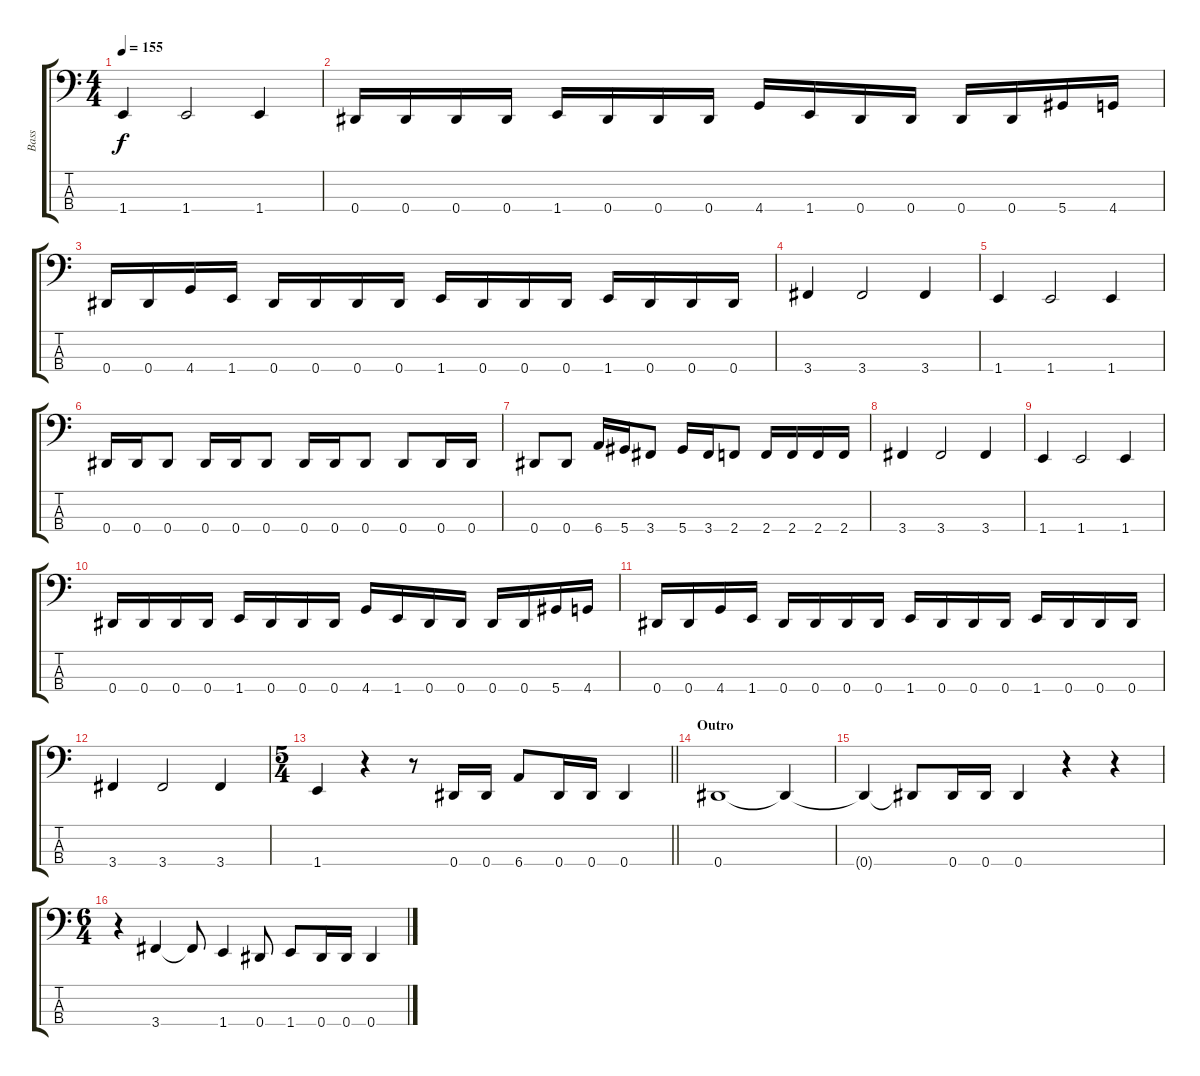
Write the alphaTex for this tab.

\track ("Bass" "Bass") {instrument electricbassfinger}
\staff {score tabs}
\tuning (Gb2 Db2 Ab1 Eb1) {hide}
\ts (4 4)
\tempo 155
\clef f4
\ks c
1.4.4{dy f} 1.4.2 1.4.4 |
0.4.16 0.4.16 0.4.16 0.4.16 1.4.16 0.4.16 0.4.16 0.4.16 4.4.16 1.4.16 0.4.16 0.4.16 0.4.16 0.4.16 5.4.16 4.4.16 |
0.4.16 0.4.16 4.4.16 1.4.16 0.4.16 0.4.16 0.4.16 0.4.16 1.4.16 0.4.16 0.4.16 0.4.16 1.4.16 0.4.16 0.4.16 0.4.16 |
3.4.4 3.4.2 3.4.4 |
1.4.4 1.4.2 1.4.4 |
0.4.16 0.4.16 0.4.8 0.4.16 0.4.16 0.4.8 0.4.16 0.4.16 0.4.8 0.4.8 0.4.16 0.4.16 |
0.4.8 0.4.8 6.4.16 5.4.16 3.4.8 5.4.16 3.4.16 2.4.8 2.4.16 2.4.16 2.4.16 2.4.16 |
3.4.4 3.4.2 3.4.4 |
1.4.4 1.4.2 1.4.4 |
0.4.16 0.4.16 0.4.16 0.4.16 1.4.16 0.4.16 0.4.16 0.4.16 4.4.16 1.4.16 0.4.16 0.4.16 0.4.16 0.4.16 5.4.16 4.4.16 |
0.4.16 0.4.16 4.4.16 1.4.16 0.4.16 0.4.16 0.4.16 0.4.16 1.4.16 0.4.16 0.4.16 0.4.16 1.4.16 0.4.16 0.4.16 0.4.16 |
3.4.4 3.4.2 3.4.4 |
\ts (5 4)
\barLineRight lightlight
1.4.4 r.4 r.8 0.4.16 0.4.16 6.4.8 0.4.16 0.4.16 0.4.4 |
\section ("" "Outro")
0.4.1 0.4{t}.4 |
0.4{t}.4 0.4{t}.8 0.4.16 0.4.16 0.4.4 r.4 r.4 |
\ts (6 4)
r.4 3.4.4 3.4{t}.8 1.4.4 0.4.8 1.4.8 0.4.16 0.4.16 0.4.4
